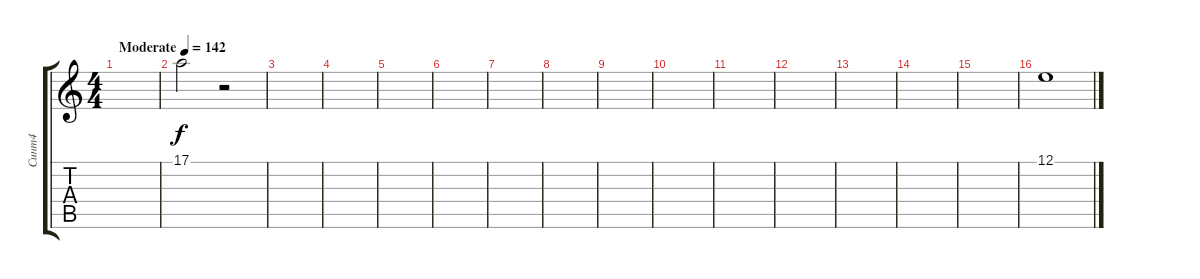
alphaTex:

\track ("Синт4" "Синт4") {instrument glockenspiel}
\staff {score tabs}
\tuning (E4 B3 G3 D3 A2 E2) {hide}
\ts (4 4)
\tempo (142 "Moderate")
\clef g2
\ks c
|
17.1.2 r.2 |
|
|
|
|
|
|
|
|
|
|
|
|
|
12.1.1
